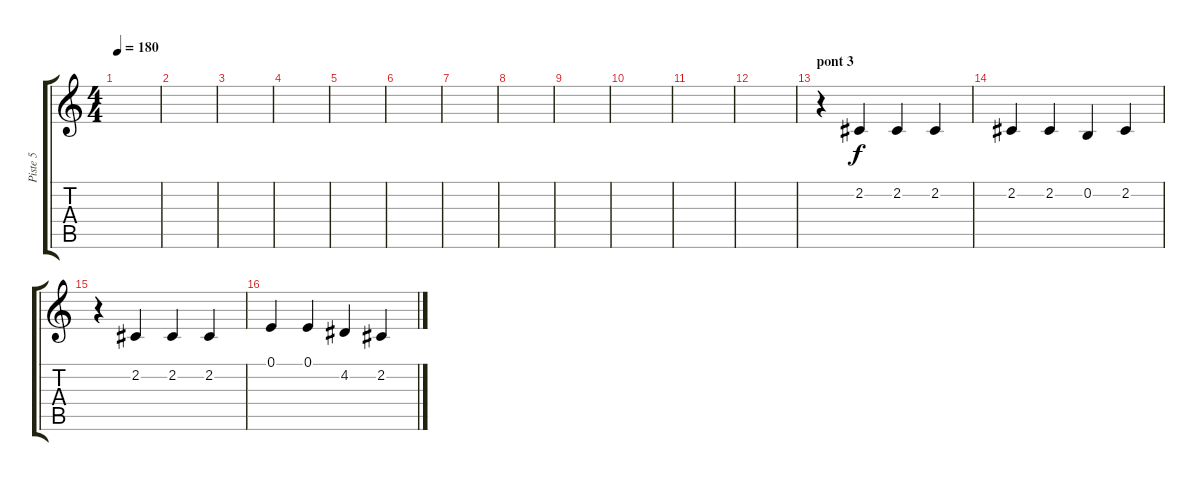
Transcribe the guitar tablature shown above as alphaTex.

\track ("Piste 5" "Piste 5") {instrument oboe}
\staff {score tabs}
\tuning (E4 B3 G3 D3 A2 E2) {hide}
\ts (4 4)
\tempo 180
\clef g2
\ks c
|
|
|
|
|
|
|
|
|
|
|
|
\section ("" "pont 3")
r.4{balance 2} 2.2.4{dy f} 2.2.4 2.2.4 |
2.2.4 2.2.4 0.2.4 2.2.4 |
r.4 2.2.4 2.2.4 2.2.4 |
0.1.4 0.1.4 4.2.4 2.2.4
